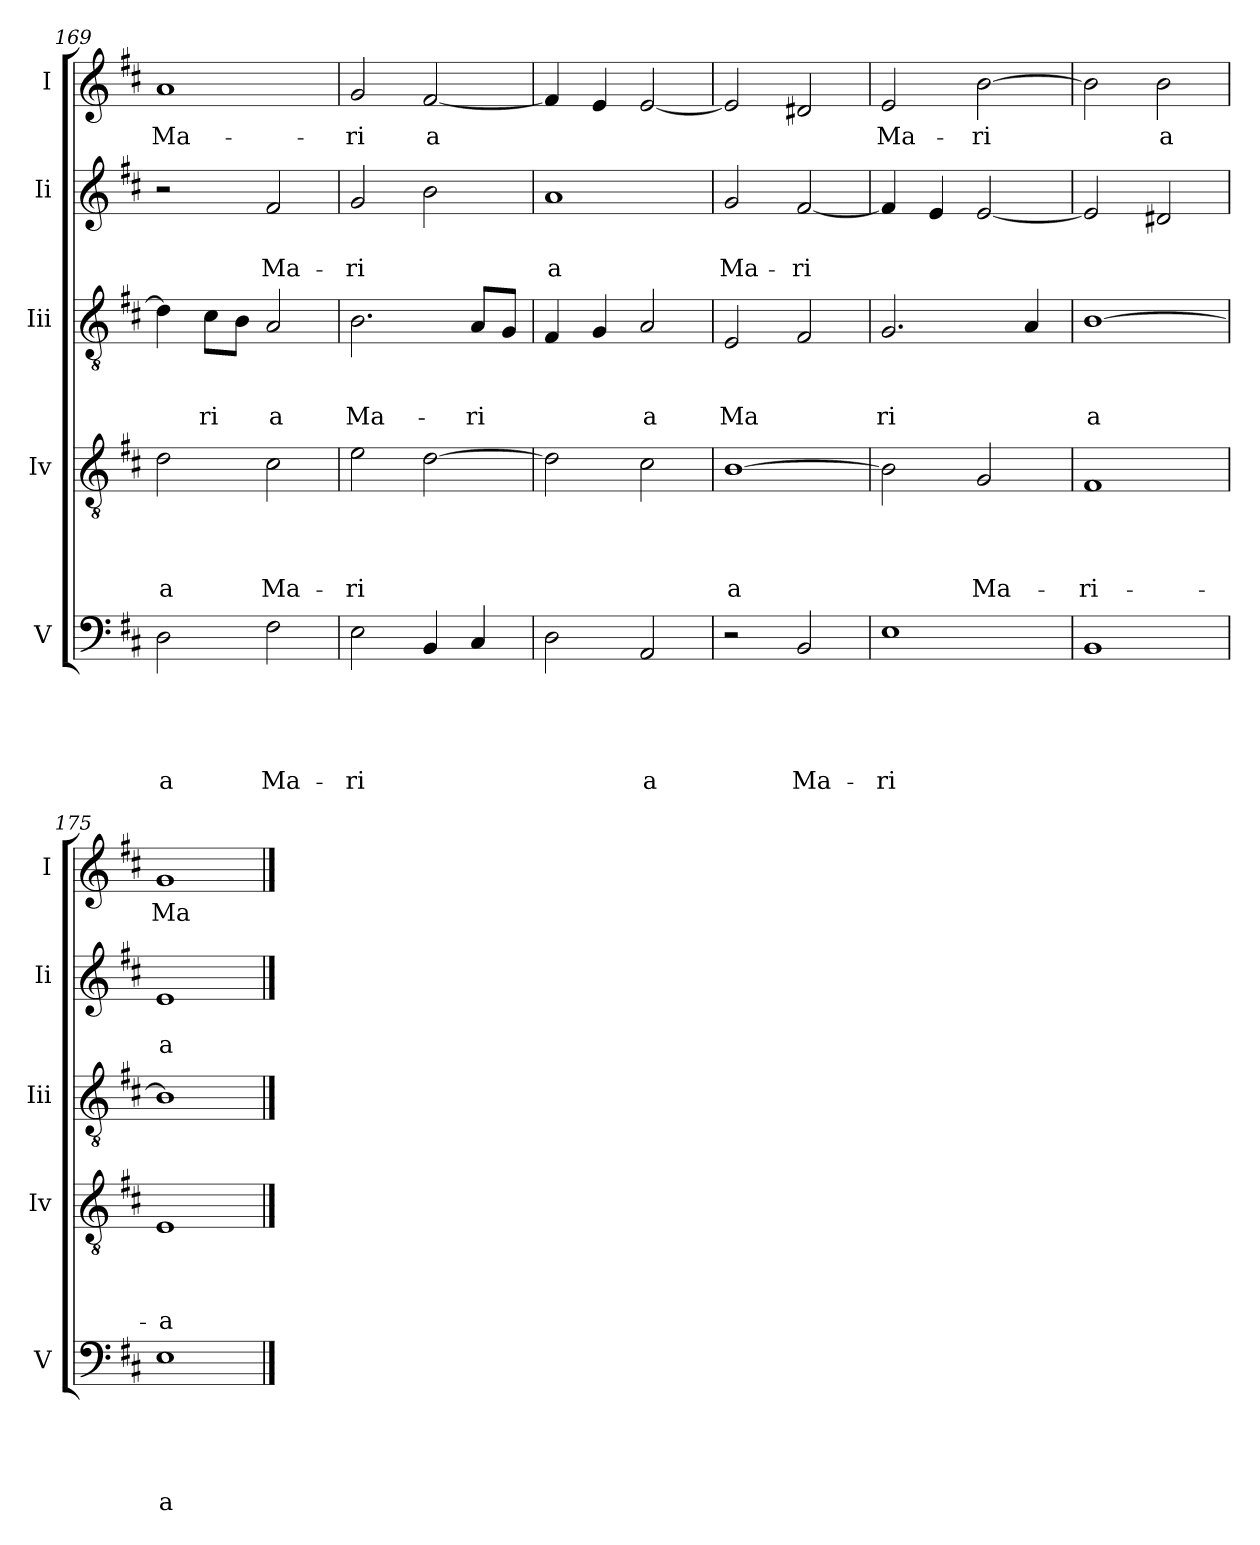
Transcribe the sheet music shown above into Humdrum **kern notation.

**kern	**text	**text	**text	**text	**text	**kern	**text	**text	**text	**text	**kern	**text	**text	**text	**kern	**text	**text	**kern	**text
*part5	*part5	*part5	*part5	*part5	*part5	*part4	*part4	*part4	*part4	*part4	*part3	*part3	*part3	*part3	*part2	*part2	*part2	*part1	*part1
*staff5	*staff5	*staff5	*staff5	*staff5	*staff5	*staff4	*staff4	*staff4	*staff4	*staff4	*staff3	*staff3	*staff3	*staff3	*staff2	*staff2	*staff2	*staff1	*staff1
*I"V	*	*	*	*	*	*I"Iv	*	*	*	*	*I"Iii	*	*	*	*I"Ii	*	*	*I"I	*
*I'V	*	*	*	*	*	*I'Iv	*	*	*	*	*I'Iii	*	*	*	*I'Ii	*	*	*I'I	*
*clefF4	*	*	*	*	*	*clefGv2	*	*	*	*	*clefGv2	*	*	*	*clefG2	*	*	*clefG2	*
*k[f#c#]	*	*	*	*	*	*k[f#c#]	*	*	*	*	*k[f#c#]	*	*	*	*k[f#c#]	*	*	*k[f#c#]	*
*D:	*	*	*	*	*	*D:	*	*	*	*	*D:	*	*	*	*D:	*	*	*D:	*
=169	=169	=169	=169	=169	=169	=169	=169	=169	=169	=169	=169	=169	=169	=169	=169	=169	=169	=169	=169
!	!	!	!	!	!LO:LY:b	!	!	!	!	!LO:LY:b	!	!	!	!	!	!	!	!	!LO:LY:b
2D\	.	.	.	.	a	2d\	.	.	.	a	4d\]	.	.	.	2r	.	.	1a	Ma-
!	!	!	!	!	!	!	!	!	!	!	!	!	!	!LO:LY:b	!	!	!	!	!
.	.	.	.	.	.	.	.	.	.	.	8c#\L	.	.	ri	.	.	.	.	.
.	.	.	.	.	.	.	.	.	.	.	8B\J	.	.	.	.	.	.	.	.
!	!	!	!	!	!LO:LY:b	!	!	!	!	!LO:LY:b	!	!	!	!LO:LY:b	!	!	!LO:LY:b	!	!
2F#\	.	.	.	.	Ma-	2c#\	.	.	.	Ma-	2A/	.	.	a	2f#/	.	Ma-	.	.
!!LO:LB:g=z
=170	=170	=170	=170	=170	=170	=170	=170	=170	=170	=170	=170	=170	=170	=170	=170	=170	=170	=170	=170
!	!	!	!	!	!LO:LY:b	!	!	!	!	!LO:LY:b	!	!	!	!LO:LY:b	!	!	!LO:LY:b	!	!LO:LY:b
2E\	.	.	.	.	-ri	2e\	.	.	.	-ri	2.B\	.	.	Ma-	2g/	.	-ri	2g/	-ri
!	!	!	!	!	!	!	!	!	!	!	!	!	!	!	!	!	!	!	!LO:LY:b
4BB/	.	.	.	.	.	[>2d\	.	.	.	.	.	.	.	.	2b\	.	.	[<2f#/	a
!	!	!	!	!	!	!	!	!	!	!	!	!	!	!LO:LY:b	!	!	!	!	!
4C#/	.	.	.	.	.	.	.	.	.	.	8A/L	.	.	-ri	.	.	.	.	.
.	.	.	.	.	.	.	.	.	.	.	8G/J	.	.	.	.	.	.	.	.
=171	=171	=171	=171	=171	=171	=171	=171	=171	=171	=171	=171	=171	=171	=171	=171	=171	=171	=171	=171
!	!	!	!	!	!	!	!	!	!	!	!	!	!	!	!	!	!LO:LY:b	!	!
2D\	.	.	.	.	.	2d\]	.	.	.	.	4F#/	.	.	.	1a	.	a	4f#/]	.
.	.	.	.	.	.	.	.	.	.	.	4G/	.	.	.	.	.	.	4e/	.
!	!	!	!	!	!LO:LY:b	!	!	!	!	!	!	!	!	!LO:LY:b	!	!	!	!	!
2AA/	.	.	.	.	a	2c#\	.	.	.	.	2A/	.	.	a	.	.	.	[<2e/	.
=172	=172	=172	=172	=172	=172	=172	=172	=172	=172	=172	=172	=172	=172	=172	=172	=172	=172	=172	=172
!	!	!	!	!	!	!	!	!	!	!LO:LY:b:rj	!	!	!	!LO:LY:b	!	!	!LO:LY:b	!	!
2r	.	.	.	.	.	[>1B	.	.	.	a	2E/	.	.	Ma	2g/	.	Ma-	2e/]	.
!	!	!	!	!	!LO:LY:b	!	!	!	!	!	!	!	!	!	!	!	!LO:LY:b	!	!
2BB/	.	.	.	.	Ma-	.	.	.	.	.	2F#/	.	.	.	[<2f#/	.	-ri	2d#X/	.
=173	=173	=173	=173	=173	=173	=173	=173	=173	=173	=173	=173	=173	=173	=173	=173	=173	=173	=173	=173
!	!	!	!	!	!LO:LY:b	!	!	!	!	!	!	!	!	!LO:LY:b	!	!	!	!	!LO:LY:b
1E	.	.	.	.	-ri	2B\]	.	.	.	.	2.G/	.	.	ri	4f#/]	.	.	2e/	Ma-
.	.	.	.	.	.	.	.	.	.	.	.	.	.	.	4e/	.	.	.	.
!	!	!	!	!	!	!	!	!	!	!LO:LY:b	!	!	!	!	!	!	!	!	!LO:LY:b
.	.	.	.	.	.	2G/	.	.	.	Ma-	.	.	.	.	[<2e/	.	.	[>2b\	-ri
.	.	.	.	.	.	.	.	.	.	.	4A/	.	.	.	.	.	.	.	.
=174	=174	=174	=174	=174	=174	=174	=174	=174	=174	=174	=174	=174	=174	=174	=174	=174	=174	=174	=174
!	!	!	!	!	!	!	!	!	!	!LO:LY:b	!	!	!	!LO:LY:b:rj	!	!	!	!	!
1BB	.	.	.	.	.	1F#	.	.	.	-ri-	[>1B	.	.	a	2e/]	.	.	2b\]	.
!	!	!	!	!	!	!	!	!	!	!	!	!	!	!	!	!	!	!	!LO:LY:b
.	.	.	.	.	.	.	.	.	.	.	.	.	.	.	2d#X/	.	.	2b\	a
=175	=175	=175	=175	=175	=175	=175	=175	=175	=175	=175	=175	=175	=175	=175	=175	=175	=175	=175	=175
!	!	!	!	!	!LO:LY:b	!	!	!	!	!LO:LY:b	!	!	!	!	!	!	!LO:LY:b	!	!LO:LY:b
1E	.	.	.	.	a	1E	.	.	.	-a	1B]	.	.	.	1e	.	a	1g	Ma
==	==	==	==	==	==	==	==	==	==	==	==	==	==	==	==	==	==	==	==
*-	*-	*-	*-	*-	*-	*-	*-	*-	*-	*-	*-	*-	*-	*-	*-	*-	*-	*-	*-
